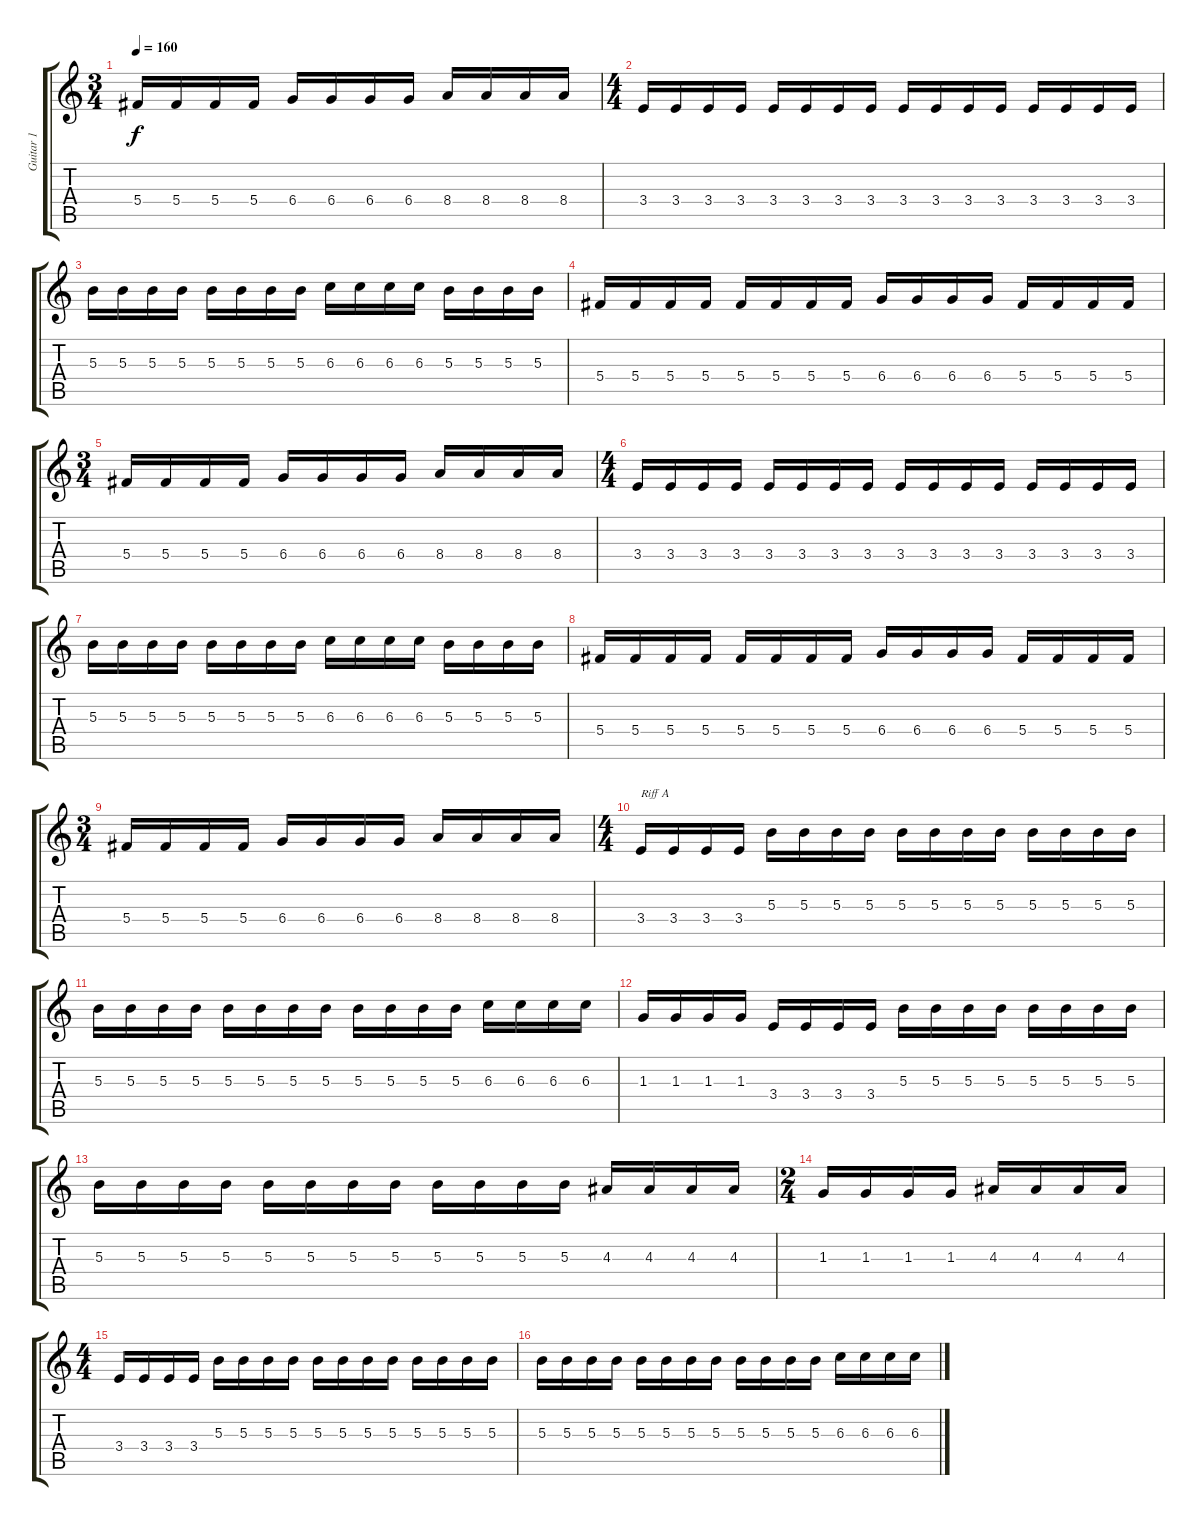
\track ("Guitar 1" "Guitar 1") {instrument distortionguitar}
\staff {score tabs}
\tuning (Eb4 Bb3 Gb3 Db3 Ab2 Eb2) {hide}
\ts (3 4)
\tempo 160
\clef g2
\ks c
5.4.16{dy f} 5.4.16 5.4.16 5.4.16 6.4.16 6.4.16 6.4.16 6.4.16 8.4.16 8.4.16 8.4.16 8.4.16 |
\ts (4 4)
3.4.16{txt " "} 3.4.16 3.4.16 3.4.16 3.4.16 3.4.16 3.4.16 3.4.16 3.4.16 3.4.16 3.4.16 3.4.16 3.4.16 3.4.16 3.4.16 3.4.16 |
5.3.16 5.3.16 5.3.16 5.3.16 5.3.16 5.3.16 5.3.16 5.3.16 6.3.16 6.3.16 6.3.16 6.3.16 5.3.16 5.3.16 5.3.16 5.3.16 |
5.4.16 5.4.16 5.4.16 5.4.16 5.4.16 5.4.16 5.4.16 5.4.16 6.4.16 6.4.16 6.4.16 6.4.16 5.4.16 5.4.16 5.4.16 5.4.16 |
\ts (3 4)
5.4.16 5.4.16 5.4.16 5.4.16 6.4.16 6.4.16 6.4.16 6.4.16 8.4.16 8.4.16 8.4.16 8.4.16 |
\ts (4 4)
3.4.16{txt " "} 3.4.16 3.4.16 3.4.16 3.4.16 3.4.16 3.4.16 3.4.16 3.4.16 3.4.16 3.4.16 3.4.16 3.4.16 3.4.16 3.4.16 3.4.16 |
5.3.16 5.3.16 5.3.16 5.3.16 5.3.16 5.3.16 5.3.16 5.3.16 6.3.16 6.3.16 6.3.16 6.3.16 5.3.16 5.3.16 5.3.16 5.3.16 |
5.4.16 5.4.16 5.4.16 5.4.16 5.4.16 5.4.16 5.4.16 5.4.16 6.4.16 6.4.16 6.4.16 6.4.16 5.4.16 5.4.16 5.4.16 5.4.16 |
\ts (3 4)
5.4.16 5.4.16 5.4.16 5.4.16 6.4.16 6.4.16 6.4.16 6.4.16 8.4.16 8.4.16 8.4.16 8.4.16 |
\ts (4 4)
3.4.16{txt "Riff A"} 3.4.16 3.4.16 3.4.16 5.3.16 5.3.16 5.3.16 5.3.16 5.3.16 5.3.16 5.3.16 5.3.16 5.3.16 5.3.16 5.3.16 5.3.16 |
5.3.16 5.3.16 5.3.16 5.3.16 5.3.16 5.3.16 5.3.16 5.3.16 5.3.16 5.3.16 5.3.16 5.3.16 6.3.16 6.3.16 6.3.16 6.3.16 |
1.3.16 1.3.16 1.3.16 1.3.16 3.4.16 3.4.16 3.4.16 3.4.16 5.3.16 5.3.16 5.3.16 5.3.16 5.3.16 5.3.16 5.3.16 5.3.16 |
5.3.16 5.3.16 5.3.16 5.3.16 5.3.16 5.3.16 5.3.16 5.3.16 5.3.16 5.3.16 5.3.16 5.3.16 4.3.16 4.3.16 4.3.16 4.3.16 |
\ts (2 4)
1.3.16 1.3.16 1.3.16 1.3.16 4.3.16 4.3.16 4.3.16 4.3.16 |
\ts (4 4)
3.4.16 3.4.16 3.4.16 3.4.16 5.3.16 5.3.16 5.3.16 5.3.16 5.3.16 5.3.16 5.3.16 5.3.16 5.3.16 5.3.16 5.3.16 5.3.16 |
5.3.16 5.3.16 5.3.16 5.3.16 5.3.16 5.3.16 5.3.16 5.3.16 5.3.16 5.3.16 5.3.16 5.3.16 6.3.16 6.3.16 6.3.16 6.3.16
